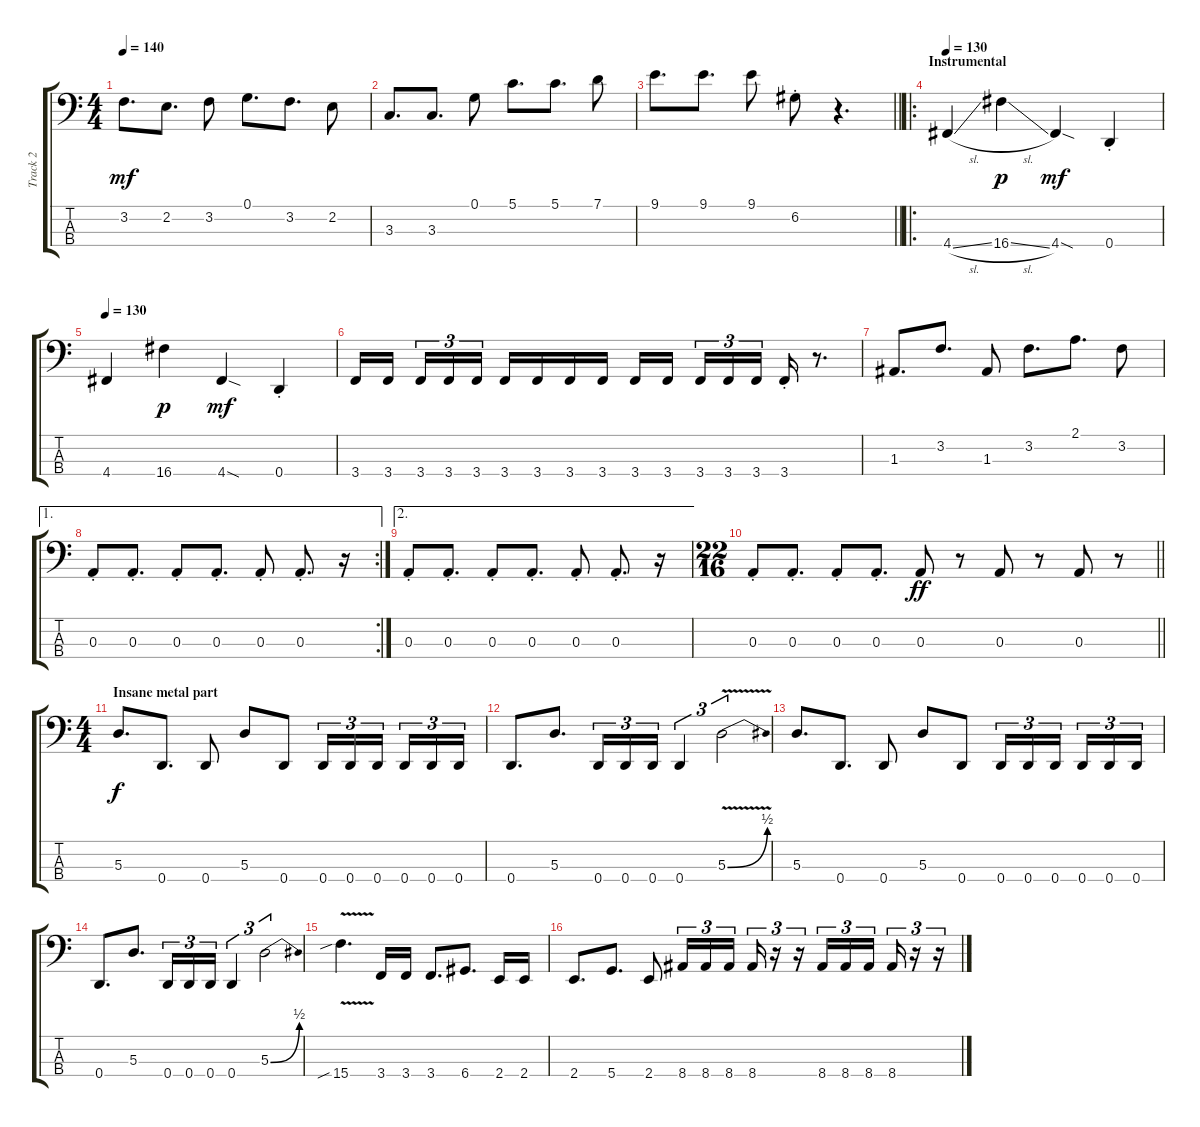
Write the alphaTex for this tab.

\track ("Track 2" "Track 2") {instrument electricbassfinger}
\staff {score tabs}
\tuning (G2 D2 A1 D1) {hide}
\ts (4 4)
\tempo 140
\clef f4
\ks c
3.2.8{d dy mf} 2.2.8{d} 3.2.8 0.1.8{d} 3.2.8{d} 2.2.8 |
3.3.8{d} 3.3.8{d} 0.1.8 5.1.8{d} 5.1.8{d} 7.1.8 |
\barLineRight lightlight
9.1.8{d} 9.1.8{d} 9.1.8 6.2{st}.8 r.4{d} |
\ro
\section ("" "Instrumental")
\tempo 130
4.4{sl}.4 16.4{sl}.4{dy p} 4.4{sod}.4{dy mf} 0.4{st}.4 |
\tempo 130
4.4.4 16.4.4{dy p} 4.4{sod}.4{dy mf} 0.4{st}.4 |
3.4.16 3.4.16{beam splitsecondary} 3.4.16{tu (3 2)} 3.4.16{tu (3 2)} 3.4.16{tu (3 2)} 3.4.16 3.4.16 3.4.16 3.4.16 3.4.16 3.4.16{beam splitsecondary} 3.4.16{tu (3 2)} 3.4.16{tu (3 2)} 3.4.16{tu (3 2)} 3.4{st}.16 r.8{d} |
1.3.8{d} 3.2.8{d} 1.3.8 3.2.8{d} 2.1.8{d} 3.2.8 |
\ae 1
\rc 2
0.3{st}.8 0.3{st}.8{d} 0.3{st}.8 0.3{st}.8{d} 0.3{st}.8 0.3{st}.8{d} r.16 |
\ae 2
0.3{st}.8 0.3{st}.8{d} 0.3{st}.8 0.3{st}.8{d} 0.3{st}.8 0.3{st}.8{d} r.16 |
\ts (22 16)
\barLineRight lightlight
0.3{st}.8 0.3{st}.8{d} 0.3{st}.8 0.3{st}.8{d} 0.3.8{dy ff} r.8 0.3.8 r.8 0.3.8 r.8 |
\ts (4 4)
\section ("" "Insane metal part")
5.3.8{d dy f volume 11} 0.4.8{d} 0.4.8 5.3.8 0.4.8 0.4.16{tu (3 2)} 0.4.16{tu (3 2)} 0.4.16{tu (3 2) beam splitsecondary} 0.4.16{tu (3 2)} 0.4.16{tu (3 2)} 0.4.16{tu (3 2)} |
0.4.8{d} 5.3.8{d} 0.4.16{tu (3 2)} 0.4.16{tu (3 2)} 0.4.16{tu (3 2)} 0.4.4{tu (3 2)} 5.3{be (bend 0 0 60 2) v}.2{tu (3 2)} |
5.3.8{d} 0.4.8{d} 0.4.8 5.3.8 0.4.8 0.4.16{tu (3 2)} 0.4.16{tu (3 2)} 0.4.16{tu (3 2) beam splitsecondary} 0.4.16{tu (3 2)} 0.4.16{tu (3 2)} 0.4.16{tu (3 2)} |
0.4.8{d} 5.3.8{d} 0.4.16{tu (3 2)} 0.4.16{tu (3 2)} 0.4.16{tu (3 2)} 0.4.4{tu (3 2)} 5.3{be (bend 0 0 60 2)}.2{tu (3 2)} |
15.4{v sib}.4{d} 3.4.16 3.4.16 3.4.8{d} 6.4.8{d} 2.4.16 2.4.16 |
2.4.8{d} 5.4.8{d} 2.4.8 8.4.16{tu (3 2)} 8.4.16{tu (3 2)} 8.4.16{tu (3 2) beam splitsecondary} 8.4.16{tu (3 2)} r.16{tu (3 2)} r.16{tu (3 2)} 8.4.16{tu (3 2)} 8.4.16{tu (3 2)} 8.4.16{tu (3 2) beam splitsecondary} 8.4.16{tu (3 2)} r.16{tu (3 2)} r.16{tu (3 2)}
